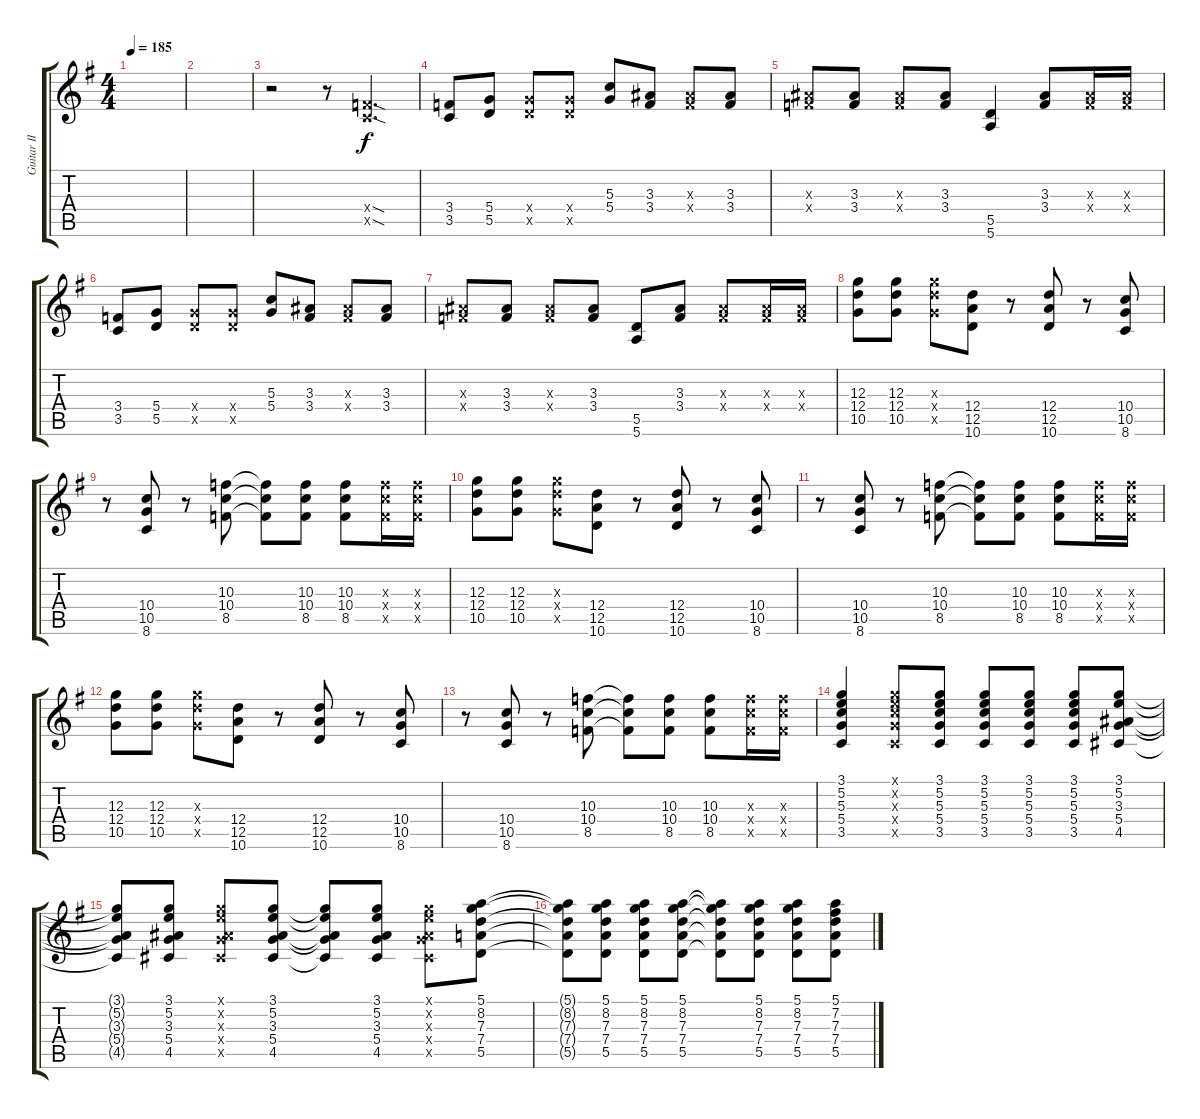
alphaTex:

\track ("Guitar II" "Guitar II") {instrument overdrivenguitar}
\staff {score tabs}
\tuning (E4 B3 G3 D3 A2 E2) {hide}
\ts (4 4)
\tempo 185
\clef g2
\ks g
|
|
r.2 r.8 (3.4{sod x} 3.5{sod x}).4{d} |
(3.4 3.5).8 (5.4 5.5).8 (5.4{x} 5.5{x}).8 (5.4{x} 5.5{x}).8 (5.3 5.4).8 (3.3 3.4).8 (3.3{x} 3.4{x}).8 (3.3 3.4).8 |
(3.3{x} 3.4{x}).8 (3.3 3.4).8 (3.3{x} 3.4{x}).8 (3.3 3.4).8 (5.5 5.6).4 (3.3 3.4).8 (3.3{x} 3.4{x}).16 (3.3{x} 3.4{x}).16 |
(3.4 3.5).8 (5.4 5.5).8 (5.4{x} 5.5{x}).8 (5.4{x} 5.5{x}).8 (5.3 5.4).8 (3.3 3.4).8 (3.3{x} 3.4{x}).8 (3.3 3.4).8 |
(3.3{x} 3.4{x}).8 (3.3 3.4).8 (3.3{x} 3.4{x}).8 (3.3 3.4).8 (5.5 5.6).8 (3.3 3.4).8 (3.3{x} 3.4{x}).8 (3.3{x} 3.4{x}).16 (3.3{x} 3.4{x}).16 |
(12.3 12.4 10.5).8 (12.3 12.4 10.5).8 (12.3{x} 12.4{x} 10.5{x}).8 (12.4 12.5 10.6).8 r.8 (12.4 12.5 10.6).8 r.8 (10.4 10.5 8.6).8 |
r.8 (10.4 10.5 8.6).8 r.8 (10.3 10.4 8.5).8 (10.3{t} 10.4{t} 8.5{t}).8 (10.3 10.4 8.5).8 (10.3 10.4 8.5).8 (10.3{x} 10.4{x} 8.5{x}).16 (10.3{x} 10.4{x} 8.5{x}).16 |
(12.3 12.4 10.5).8 (12.3 12.4 10.5).8 (12.3{x} 12.4{x} 10.5{x}).8 (12.4 12.5 10.6).8 r.8 (12.4 12.5 10.6).8 r.8 (10.4 10.5 8.6).8 |
r.8 (10.4 10.5 8.6).8 r.8 (10.3 10.4 8.5).8 (10.3{t} 10.4{t} 8.5{t}).8 (10.3 10.4 8.5).8 (10.3 10.4 8.5).8 (10.3{x} 10.4{x} 8.5{x}).16 (10.3{x} 10.4{x} 8.5{x}).16 |
(12.3 12.4 10.5).8 (12.3 12.4 10.5).8 (12.3{x} 12.4{x} 10.5{x}).8 (12.4 12.5 10.6).8 r.8 (12.4 12.5 10.6).8 r.8 (10.4 10.5 8.6).8 |
r.8 (10.4 10.5 8.6).8 r.8 (10.3 10.4 8.5).8 (10.3{t} 10.4{t} 8.5{t}).8 (10.3 10.4 8.5).8 (10.3 10.4 8.5).8 (10.3{x} 10.4{x} 8.5{x}).16 (10.3{x} 10.4{x} 8.5{x}).16 |
(3.1 5.2 5.3 5.4 3.5).4 (3.1{x} 5.2{x} 5.3{x} 5.4{x} 3.5{x}).8 (3.1 5.2 5.3 5.4 3.5).8 (3.1 5.2 5.3 5.4 3.5).8 (3.1 5.2 5.3 5.4 3.5).8 (3.1 5.2 5.3 5.4 3.5).8 (3.1 5.2 3.3 5.4 4.5).8 |
(3.1{t} 5.2{t} 3.3{t} 5.4{t} 4.5{t}).8 (3.1 5.2 3.3 5.4 4.5).8 (3.1{x} 5.2{x} 3.3{x} 5.4{x} 4.5{x}).8 (3.1 5.2 3.3 5.4 4.5).8 (3.1{t} 5.2{t} 3.3{t} 5.4{t} 4.5{t}).8 (3.1 5.2 3.3 5.4 4.5).8 (3.1{x} 5.2{x} 3.3{x} 5.4{x} 4.5{x}).8 (5.1 8.2 7.3 7.4 5.5).8 |
(5.1{t} 8.2{t} 7.3{t} 7.4{t} 5.5{t}).8 (5.1 8.2 7.3 7.4 5.5).8 (5.1 8.2 7.3 7.4 5.5).8 (5.1 8.2 7.3 7.4 5.5).8 (5.1{t} 8.2{t} 7.3{t} 7.4{t} 5.5{t}).8 (5.1 8.2 7.3 7.4 5.5).8 (5.1 8.2 7.3 7.4 5.5).8 (5.1 7.2 7.3 7.4 5.5).8
